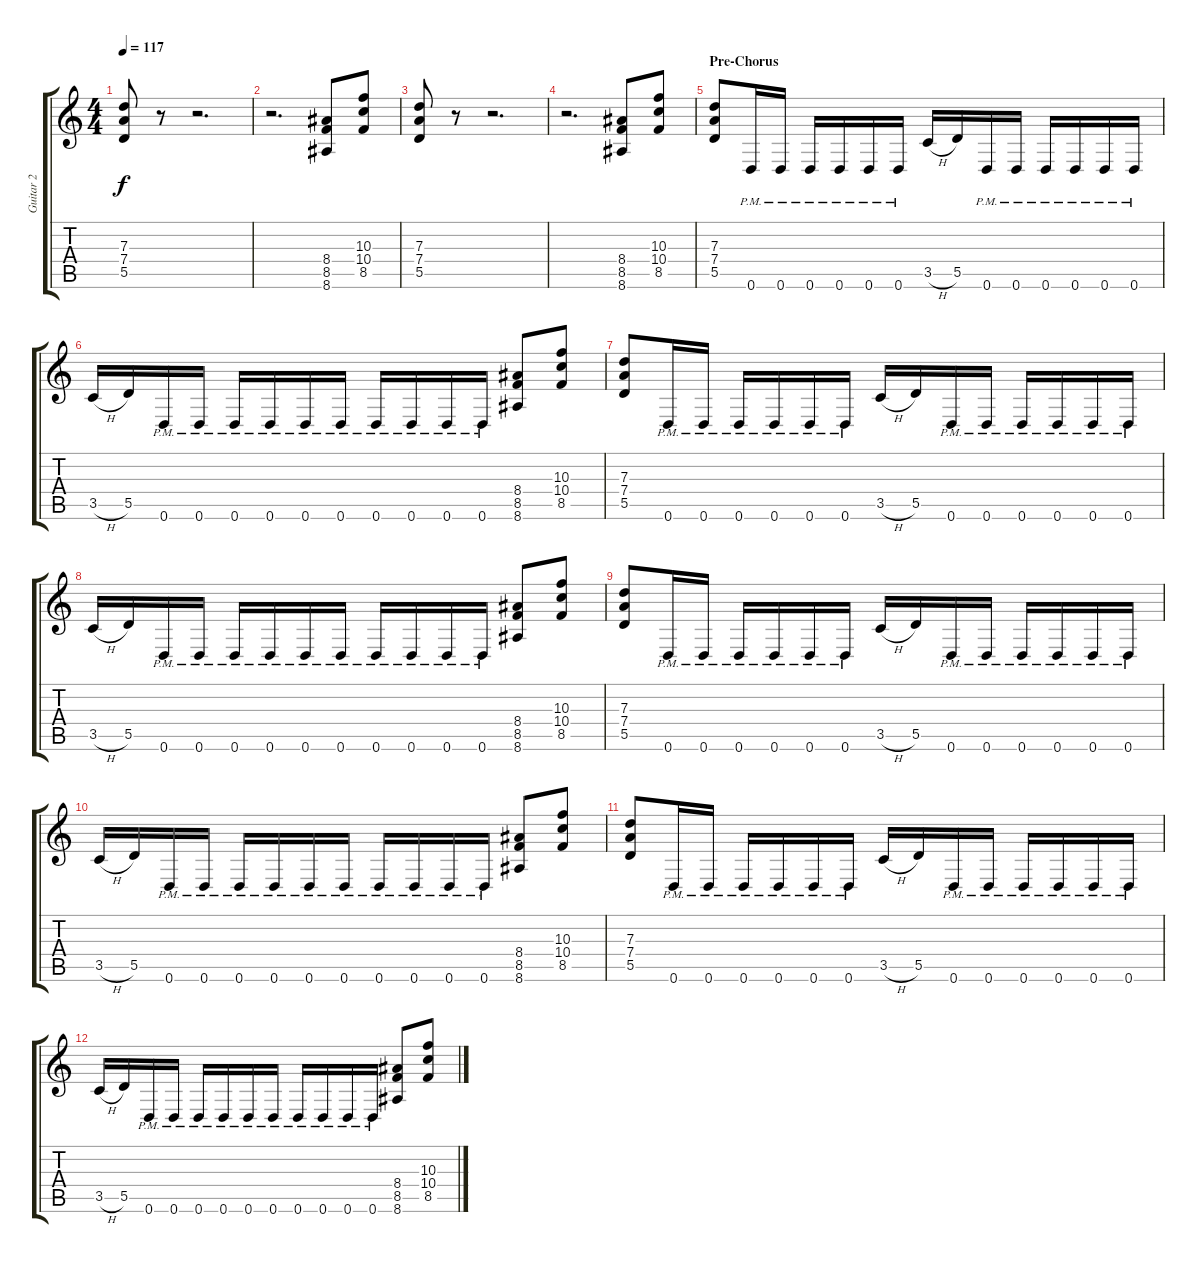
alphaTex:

\track ("Guitar 2" "Guitar 2") {instrument distortionguitar}
\staff {score tabs}
\tuning (E4 B3 G3 D3 A2 D2) {hide}
\ts (4 4)
\tempo 117
\clef g2
\ks c
(7.3 7.4 5.5).8{dy f} r.8 r.2{d} |
r.2{d} (8.4 8.5 8.6).8 (10.3 10.4 8.5).8 |
(7.3 7.4 5.5).8 r.8 r.2{d} |
r.2{d} (8.4 8.5 8.6).8 (10.3 10.4 8.5).8 |
\section ("" "Pre-Chorus")
(7.3 7.4 5.5).8 0.6{pm}.16 0.6{pm}.16 0.6{pm}.16 0.6{pm}.16 0.6{pm}.16 0.6{pm}.16 3.5{h}.16 5.5.16 0.6{pm}.16 0.6{pm}.16 0.6{pm}.16 0.6{pm}.16 0.6{pm}.16 0.6{pm}.16 |
3.5{h}.16 5.5.16 0.6{pm}.16 0.6{pm}.16 0.6{pm}.16 0.6{pm}.16 0.6{pm}.16 0.6{pm}.16 0.6{pm}.16 0.6{pm}.16 0.6{pm}.16 0.6{pm}.16 (8.4 8.5 8.6).8 (10.3 10.4 8.5).8 |
(7.3 7.4 5.5).8 0.6{pm}.16 0.6{pm}.16 0.6{pm}.16 0.6{pm}.16 0.6{pm}.16 0.6{pm}.16 3.5{h}.16 5.5.16 0.6{pm}.16 0.6{pm}.16 0.6{pm}.16 0.6{pm}.16 0.6{pm}.16 0.6{pm}.16 |
3.5{h}.16 5.5.16 0.6{pm}.16 0.6{pm}.16 0.6{pm}.16 0.6{pm}.16 0.6{pm}.16 0.6{pm}.16 0.6{pm}.16 0.6{pm}.16 0.6{pm}.16 0.6{pm}.16 (8.4 8.5 8.6).8 (10.3 10.4 8.5).8 |
(7.3 7.4 5.5).8 0.6{pm}.16 0.6{pm}.16 0.6{pm}.16 0.6{pm}.16 0.6{pm}.16 0.6{pm}.16 3.5{h}.16 5.5.16 0.6{pm}.16 0.6{pm}.16 0.6{pm}.16 0.6{pm}.16 0.6{pm}.16 0.6{pm}.16 |
3.5{h}.16 5.5.16 0.6{pm}.16 0.6{pm}.16 0.6{pm}.16 0.6{pm}.16 0.6{pm}.16 0.6{pm}.16 0.6{pm}.16 0.6{pm}.16 0.6{pm}.16 0.6{pm}.16 (8.4 8.5 8.6).8 (10.3 10.4 8.5).8 |
(7.3 7.4 5.5).8 0.6{pm}.16 0.6{pm}.16 0.6{pm}.16 0.6{pm}.16 0.6{pm}.16 0.6{pm}.16 3.5{h}.16 5.5.16 0.6{pm}.16 0.6{pm}.16 0.6{pm}.16 0.6{pm}.16 0.6{pm}.16 0.6{pm}.16 |
3.5{h}.16 5.5.16 0.6{pm}.16 0.6{pm}.16 0.6{pm}.16 0.6{pm}.16 0.6{pm}.16 0.6{pm}.16 0.6{pm}.16 0.6{pm}.16 0.6{pm}.16 0.6{pm}.16 (8.4 8.5 8.6).8 (10.3 10.4 8.5).8
